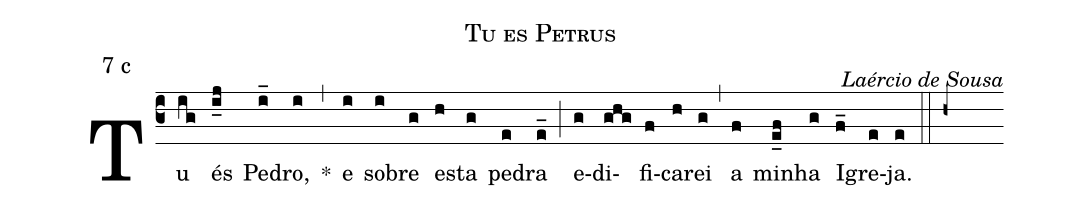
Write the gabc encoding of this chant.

name: Tu es Petrus;
mode: 7;
mode-differentia: c;
commentary: Laércio de Sousa;
%%
(c3)

Tu(ig) és(i_j) Pe(i_)dro,(i) *(,) e(i) so(i)bre(g) es(h)ta(g) pe(e)dra(e_) (;) e(g)di(ghg)fi(f)ca(h)rei(g) (,) a(f) mi(e_f)nha(g) I(f_)gre(e)ja.(e)

(::h+)
